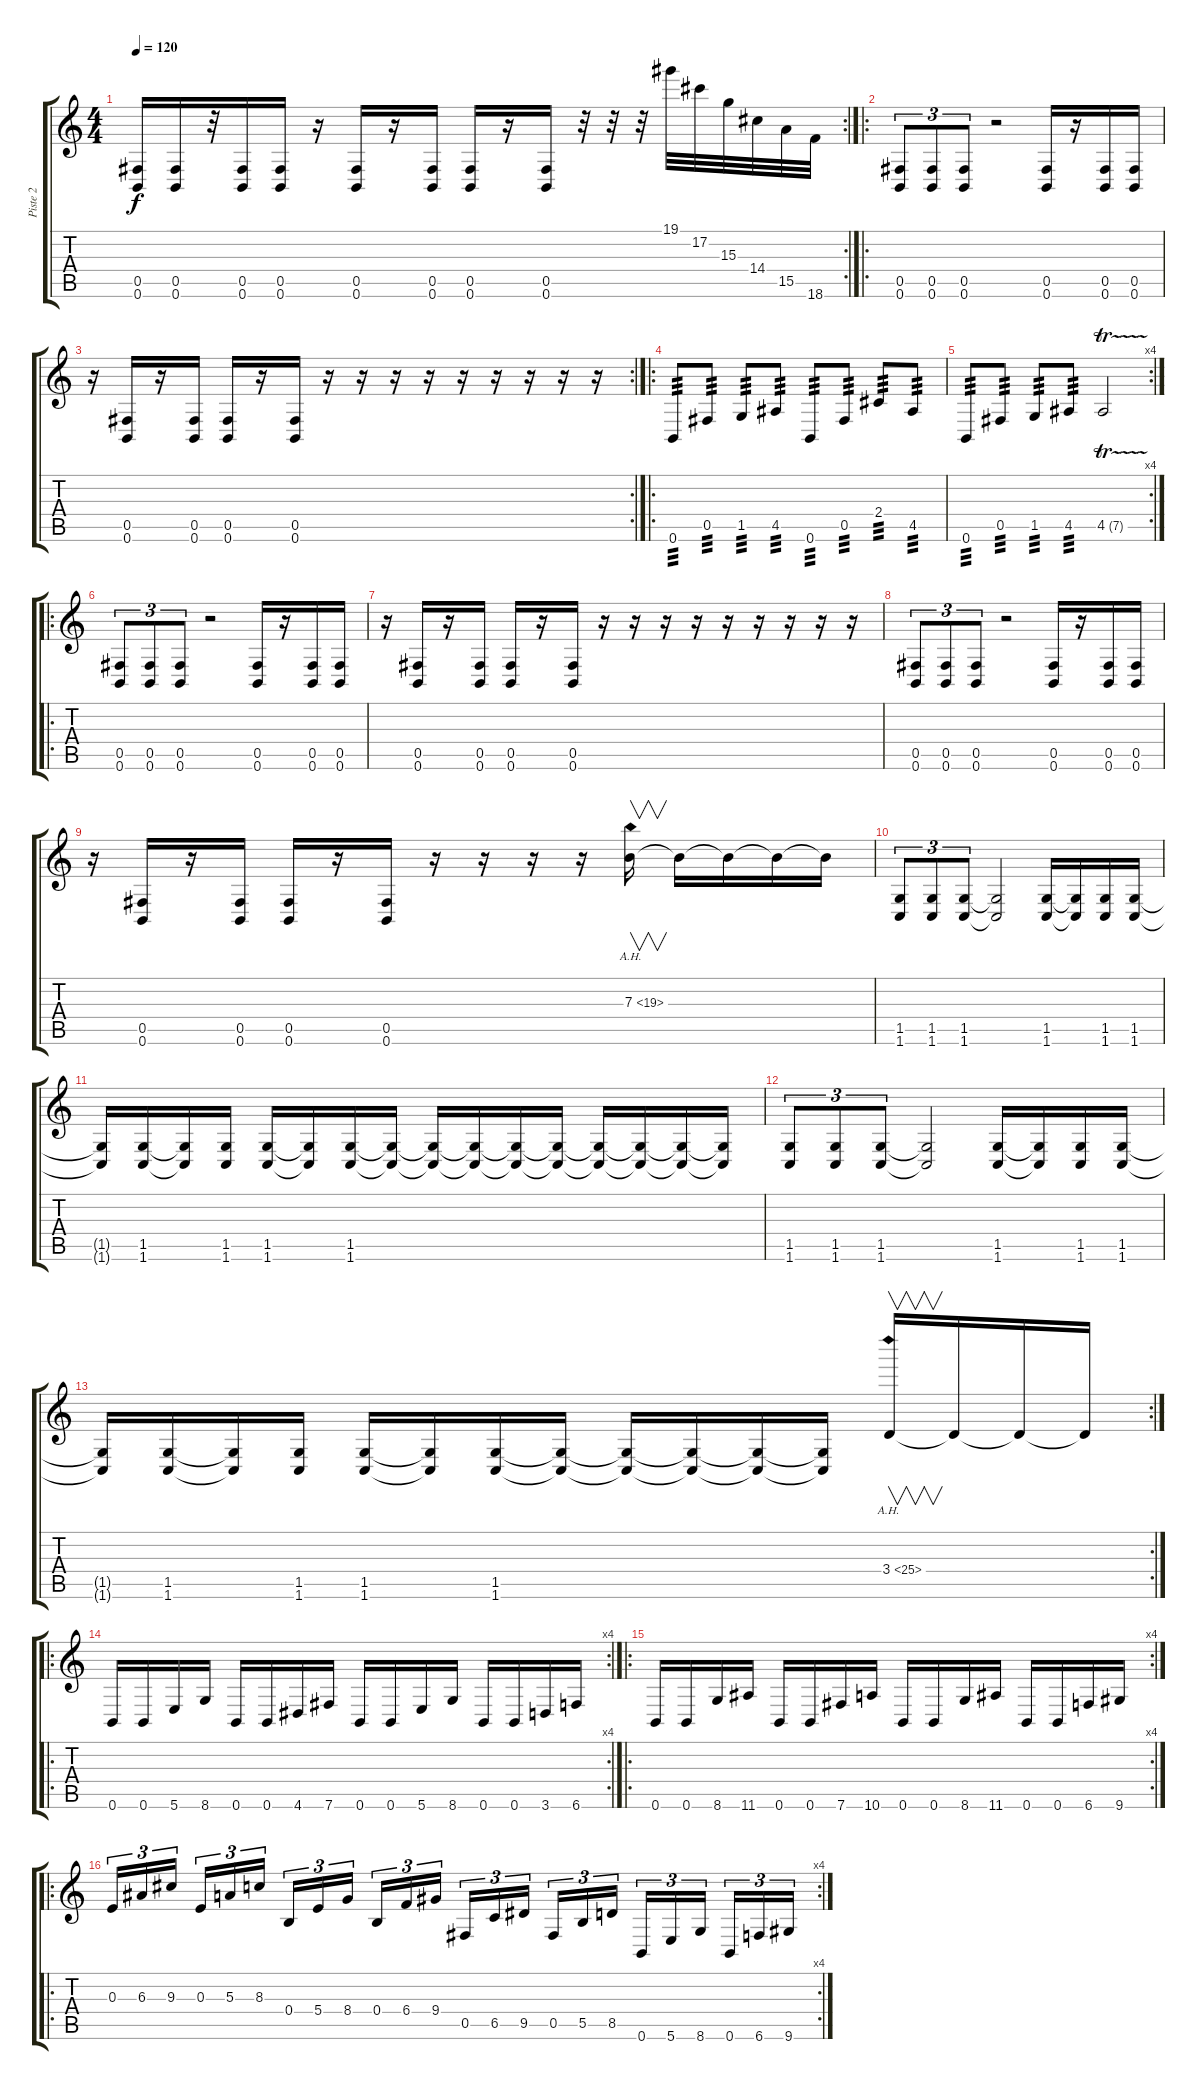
\track ("Piste 2" "Piste 2") {instrument distortionguitar}
\staff {score tabs}
\tuning (Db4 Ab3 E3 B2 Gb2 B1) {hide}
\rc 2
\ts (4 4)
\tempo 120
\clef g2
\ks c
(0.5 0.6).16{dy f} (0.5 0.6).16 r.32 (0.5 0.6).16 (0.5 0.6).16 r.16 (0.5 0.6).16 r.16 (0.5 0.6).16 (0.5 0.6).16 r.16 (0.5 0.6).16 r.32 r.32 r.32 19.1.32 17.2.32 15.3.32 14.4.32 15.5.32 18.6.32 |
\ro
(0.5 0.6).8{tu (3 2)} (0.5 0.6).8{tu (3 2)} (0.5 0.6).8{tu (3 2)} r.2 (0.5 0.6).16 r.16 (0.5 0.6).16 (0.5 0.6).16 |
\rc 2
r.16 (0.5 0.6).16 r.16 (0.5 0.6).16 (0.5 0.6).16 r.16 (0.5 0.6).16 r.16 r.16 r.16 r.16 r.16 r.16 r.16 r.16 r.16 |
\ro
0.6.8{tp 3} 0.5.8{tp 3} 1.5.8{tp 3} 4.5.8{tp 3} 0.6.8{tp 3} 0.5.8{tp 3} 2.4.8{tp 3} 4.5.8{tp 3} |
\rc 4
0.6.8{tp 3} 0.5.8{tp 3} 1.5.8{tp 3} 4.5.8{tp 3} 4.5{tr (7 32)}.2 |
\ro
(0.5 0.6).8{tu (3 2)} (0.5 0.6).8{tu (3 2)} (0.5 0.6).8{tu (3 2)} r.2 (0.5 0.6).16 r.16 (0.5 0.6).16 (0.5 0.6).16 |
r.16 (0.5 0.6).16 r.16 (0.5 0.6).16 (0.5 0.6).16 r.16 (0.5 0.6).16 r.16 r.16 r.16 r.16 r.16 r.16 r.16 r.16 r.16 |
(0.5 0.6).8{tu (3 2)} (0.5 0.6).8{tu (3 2)} (0.5 0.6).8{tu (3 2)} r.2 (0.5 0.6).16 r.16 (0.5 0.6).16 (0.5 0.6).16 |
r.16 (0.5 0.6).16 r.16 (0.5 0.6).16 (0.5 0.6).16 r.16 (0.5 0.6).16 r.16 r.16 r.16 r.16 7.3{ah 12}.16{v} 7.3{t}.16 7.3{t}.16 7.3{t}.16 7.3{t}.16 |
(1.5 1.6).8{tu (3 2)} (1.5 1.6).8{tu (3 2)} (1.5 1.6).8{tu (3 2)} (1.5{t} 1.6{t}).2 (1.5 1.6).16 (1.5{t} 1.6{t}).16 (1.5 1.6).16 (1.5 1.6).16 |
(1.5{t} 1.6{t}).16 (1.5 1.6).16 (1.5{t} 1.6{t}).16 (1.5 1.6).16 (1.5 1.6).16 (1.5{t} 1.6{t}).16 (1.5 1.6).16 (1.5{t} 1.6{t}).16 (1.5{t} 1.6{t}).16 (1.5{t} 1.6{t}).16 (1.5{t} 1.6{t}).16 (1.5{t} 1.6{t}).16 (1.5{t} 1.6{t}).16 (1.5{t} 1.6{t}).16 (1.5{t} 1.6{t}).16 (1.5{t} 1.6{t}).16 |
(1.5 1.6).8{tu (3 2)} (1.5 1.6).8{tu (3 2)} (1.5 1.6).8{tu (3 2)} (1.5{t} 1.6{t}).2 (1.5 1.6).16 (1.5{t} 1.6{t}).16 (1.5 1.6).16 (1.5 1.6).16 |
\rc 2
(1.5{t} 1.6{t}).16 (1.5 1.6).16 (1.5{t} 1.6{t}).16 (1.5 1.6).16 (1.5 1.6).16 (1.5{t} 1.6{t}).16 (1.5 1.6).16 (1.5{t} 1.6{t}).16 (1.5{t} 1.6{t}).16 (1.5{t} 1.6{t}).16 (1.5{t} 1.6{t}).16 (1.5{t} 1.6{t}).16 3.4{ah 22}.16{v} 3.4{t}.16 3.4{t}.16 3.4{t}.16 |
\ro
\rc 4
0.6.16 0.6.16 5.6.16 8.6.16 0.6.16 0.6.16 4.6.16 7.6.16 0.6.16 0.6.16 5.6.16 8.6.16 0.6.16 0.6.16 3.6.16 6.6.16 |
\ro
\rc 4
0.6.16 0.6.16 8.6.16 11.6.16 0.6.16 0.6.16 7.6.16 10.6.16 0.6.16 0.6.16 8.6.16 11.6.16 0.6.16 0.6.16 6.6.16 9.6.16 |
\ro
\rc 4
0.3.16{tu (3 2)} 6.3.16{tu (3 2)} 9.3.16{tu (3 2) beam splitsecondary} 0.3.16{tu (3 2)} 5.3.16{tu (3 2)} 8.3.16{tu (3 2)} 0.4.16{tu (3 2)} 5.4.16{tu (3 2)} 8.4.16{tu (3 2) beam splitsecondary} 0.4.16{tu (3 2)} 6.4.16{tu (3 2)} 9.4.16{tu (3 2)} 0.5.16{tu (3 2)} 6.5.16{tu (3 2)} 9.5.16{tu (3 2) beam splitsecondary} 0.5.16{tu (3 2)} 5.5.16{tu (3 2)} 8.5.16{tu (3 2)} 0.6.16{tu (3 2)} 5.6.16{tu (3 2)} 8.6.16{tu (3 2) beam splitsecondary} 0.6.16{tu (3 2)} 6.6.16{tu (3 2)} 9.6.16{tu (3 2)}
